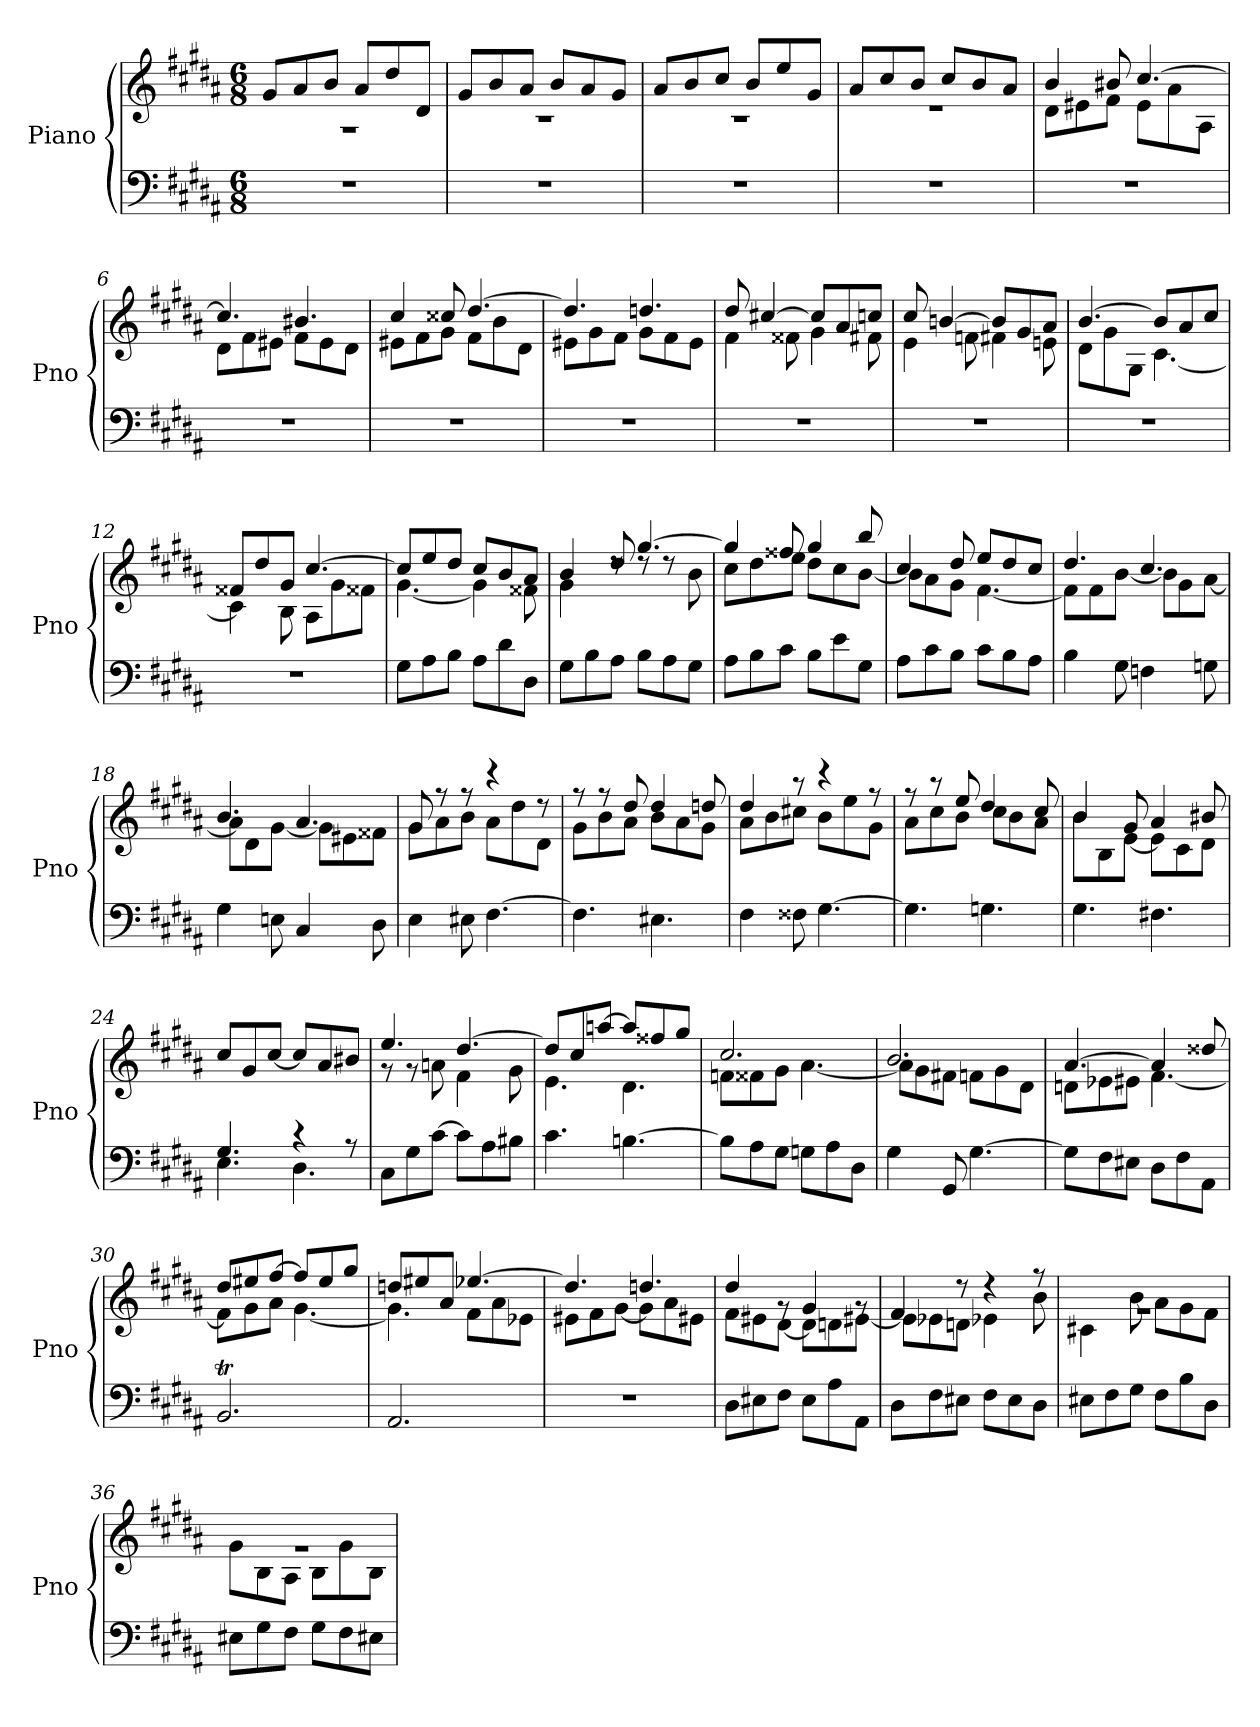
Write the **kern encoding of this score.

**kern	**kern
*part1	*part1
*staff2	*staff1
*I"Piano	*
*I'Pno	*
*clefF4	*clefG2
*k[f#c#g#d#a#]	*k[f#c#g#d#a#]
*M6/8	*M6/8
=1	=1
*	*^
2.r	8g#/L	2.r
.	8a#/	.
.	8b/J	.
.	8a#/L	.
.	8dd#/	.
.	8d#/J	.
=2	=2	=2
2.r	8g#/L	2.r
.	8b/	.
.	8a#/J	.
.	8b/L	.
.	8a#/	.
.	8g#/J	.
=3	=3	=3
2.r	8a#/L	2.r
.	8b/	.
.	8cc#/J	.
.	8b/L	.
.	8ee/	.
.	8g#/J	.
=4	=4	=4
2.r	8a#/L	2.r
.	8cc#/	.
.	8b/J	.
.	8cc#/L	.
.	8b/	.
.	8a#/J	.
=5	=5	=5
2.r	4b/	8d#\L
.	.	8e#X\
.	8b#X/	8f#\J
.	[4.cc#/	8e#\L
.	.	8a#\
.	.	8A#\J
=6	=6	=6
2.r	4.cc#/]	8d#\L
.	.	8f#\
.	.	8e#X\J
.	4.b#X/	8f#\L
.	.	8e#\
.	.	8d#\J
!!LO:LB:g=z	!!
=7	=7	=7
2.r	4cc#/	8e#X\L
.	.	8f#\
.	8cc##X/	8g#\J
.	[4.dd#/	8f#\L
.	.	8b\
.	.	8d#\J
=8	=8	=8
2.r	4.dd#/]	8e#X\L
.	.	8g#\
.	.	8f#\J
.	4.ddni/	8g#\L
.	.	8f#\
.	.	8e#\J
=9	=9	=9
2.r	8dd#/	4f#\
.	[4cc#X/	.
.	.	8f##X\
.	8cc#/L]	4g#\
.	8a#/	.
.	8ccni/J	8f#X\
=10	=10	=10
2.r	8cc#/	4e\
.	[4bn/	.
.	.	8fni\
.	8b/L]	4f#\
.	8g#/	.
.	8a#/J	8en\
=11	=11	=11
2.r	[4.b/	8d#\L
.	.	8g#\
.	.	8G#\J
.	8b/L]	[4.c#\
.	8a#/	.
.	8cc#/J	.
!!LO:LB:g=z	!!
=12	=12	=12
2.r	8f##X/L	4c#\]
.	8dd#/	.
.	8g#/J	8B\
.	[4.cc#/	8A#\L
.	.	8g#\
.	.	8f##X\J
=13	=13	=13
8G#\L	8cc#/L]	[4.g#\
8A#\	8ee/	.
8B\J	8dd#/J	.
8A#\L	8cc#/L	4g#\]
8d#\	8b/	.
8D#\J	8a#/J	8f##X\
=14	=14	=14
8G#\L	4b/	4g#\
8B\	.	.
8A#\J	8dd#/	8rdd
8B\L	[4.gg#/	8rdd
8A#\	.	8rdd
8G#\J	.	8b\
=15	=15	=15
8A#\L	4gg#/]	8cc#\L
8B\	.	8dd#\
8c#\J	8ff##X/	8ee\J
8B\L	4gg#/	8dd#\L
8e\	.	8cc#\
8G#\J	8bb/	[8b\J
=16	=16	=16
8A#\L	4cc#/	8b\L]
8c#\	.	8a#\
8B\J	8dd#/	8g#\J
8c#\L	8ee/L	[4.f#\
8B\	8dd#/	.
8A#\J	8cc#/J	.
=17	=17	=17
4B\	4.dd#/	8f#\L]
.	.	8f#\
8G#\	.	[8b\J
4Fni\	4.cc#/	8b\L]
.	.	8g#\
8Gni\	.	[8a#\J
!!LO:LB:g=z	!!
=18	=18	=18
4G#\	4.b/	8a#\L]
.	.	8d#\
8En\	.	[8g#\J
4C#/	4.a#/	8g#\L]
.	.	8e#X\
8D#\	.	8f##X\J
=19	=19	=19
4E\	8g#/	8g#\L
.	8r	8a#\
8E#X\	8r	8b\J
[4.F#\	4r	8a#\L
.	.	8dd#\
.	8r	8d#\J
=20	=20	=20
4.F#\]	8r	8g#\L
.	8r	8b\
.	8dd#/	8a#\J
4.E#X\	4dd#/	8b\L
.	.	8a#\
.	8ddni/	8g#\J
=21	=21	=21
4F#\	4dd#/	8a#\L
.	.	8b\
8F##X\	8r	8cc#X\J
[4.G#\	4r	8b\L
.	.	8ee\
.	8r	8g#\J
=22	=22	=22
4.G#\]	8r	8a#\L
.	8r	8cc#\
.	8ee/	8b\J
4.Gni\	4dd#/	8cc#\L
.	.	8b\
.	8cc#/	8a#\J
=23	=23	=23
4.G#\	4b/	8b\L
.	.	8B\
.	8g#/	[8e\J
4.F#X\	4a#/	8e\L]
.	.	8c#\
.	8b#X/	8d#\J
*	*v	*v
!!LO:LB:g=z
=24	=24
*^	*
4.G#/	4.E\	8cc#/L
.	.	8g#/
.	.	[8cc#/J
4r	4.D#\	8cc#/L]
.	.	8a#/
8r	.	8b#X/J
*v	*v	*
=25	=25
*	*^
8C#\L	4.ee/	8r
8G#\	.	8r
[8c#\J	.	8an\
8c#\L]	[4.dd#/	4f#\
8A#\	.	.
8B#X\J	.	8g#\
=26	=26	=26
4.c#\	8dd#/L]	4.e\
.	8cc#/	.
.	[8aan/J	.
[4.Bn\	8aa/L]	4.d#\
.	8ff##X/	.
.	8gg#/J	.
=27	=27	=27
8B\L]	2.cc#/	8fni\L
8A#\	.	8f##X\
8G#\J	.	8g#\J
8Gni\L	.	[4.a#\
8A#\	.	.
8D#\J	.	.
=28	=28	=28
4G#\	2.b/	8a#\L]
.	.	8g#\
8GG#/	.	8f#X\J
[4.G#\	.	8fni\L
.	.	8g#\
.	.	8d#\J
!!LO:PB:g=z	!!
=29	=29	=29
8G#\L]	[4.a#/	8dni\L
8F#\	.	8e-Xi\
8E#X\J	.	8e#X\J
8D#\L	4a#/]	[4.f#\
8F#\	.	.
8AA#\J	8dd##Xi/	.
=30	=30	=30
2.BBT/	8dd#/L	8f#\L]
.	8ee#X/	8g#\
.	[8ff#/J	8a#\J
.	8ff#/L]	[4.g#\
.	8ee#/	.
.	8gg#/J	.
=31	=31	=31
2.AA#/	8ddni/L	4.g#\]
.	8ee#X/	.
.	8a#/J	.
.	[4.ee-Xi/	8f#\L
.	.	8a#\
.	.	8e-Xi\J
=32	=32	=32
2.r	4.dd#/]	8e#X\L
.	.	8f#\
.	.	[8g#\J
.	4.ddni/	8g#\L]
.	.	8a#\
.	.	8e#X\J
=33	=33	=33
8D#\L	4dd#/	8f#\L
8E#X\	.	8e#X\
8F#\J	8rg	[8d#\J
8E#\L	4g#/	8d#\L]
8A#\	.	8dni\
8AA#\J	8rg	[8e#X\J
!!LO:LB:g=z	!!
=34	=34	=34
8D#\L	4f#/	8e#\L]
8F#\	.	8e-Xi\
8E#X\J	8r	8dni\J
8F#\L	4r	4e-Xi\
8E#\	.	.
8D#\J	8r	8b\
=35	=35	=35
8E#X\L	2.rg	4c#X\
8F#\	.	.
8G#\J	.	8b\
8F#\L	.	8a#\L
8B\	.	8g#\
8D#\J	.	8f#\J
=36	=36	=36
8E#X\L	2.rg	8g#\L
8G#\	.	8B\
8F#\J	.	8A#\J
8G#\L	.	8B\L
8F#\	.	8g#\
8E#X\J	.	8B\J
*	*v	*v
=	=
*-	*-
